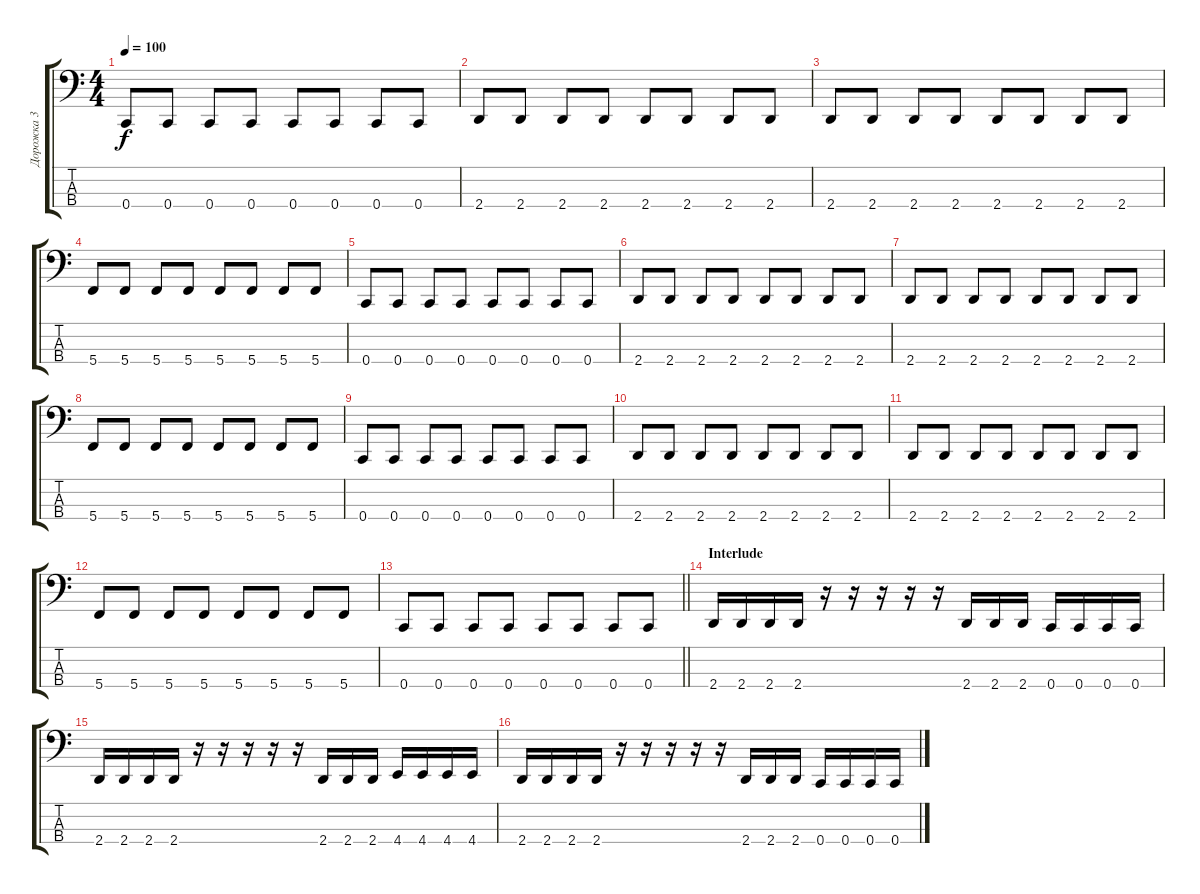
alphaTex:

\track ("Дорожка 3" "Дорожка 3") {instrument electricbasspick}
\staff {score tabs}
\tuning (Eb2 Bb1 F1 C1) {hide}
\ts (4 4)
\tempo 100
\clef f4
\ks c
0.4.8{dy f} 0.4.8 0.4.8 0.4.8 0.4.8 0.4.8 0.4.8 0.4.8 |
2.4.8 2.4.8 2.4.8 2.4.8 2.4.8 2.4.8 2.4.8 2.4.8 |
2.4.8 2.4.8 2.4.8 2.4.8 2.4.8 2.4.8 2.4.8 2.4.8 |
5.4.8 5.4.8 5.4.8 5.4.8 5.4.8 5.4.8 5.4.8 5.4.8 |
0.4.8 0.4.8 0.4.8 0.4.8 0.4.8 0.4.8 0.4.8 0.4.8 |
2.4.8 2.4.8 2.4.8 2.4.8 2.4.8 2.4.8 2.4.8 2.4.8 |
2.4.8 2.4.8 2.4.8 2.4.8 2.4.8 2.4.8 2.4.8 2.4.8 |
5.4.8 5.4.8 5.4.8 5.4.8 5.4.8 5.4.8 5.4.8 5.4.8 |
0.4.8 0.4.8 0.4.8 0.4.8 0.4.8 0.4.8 0.4.8 0.4.8 |
2.4.8 2.4.8 2.4.8 2.4.8 2.4.8 2.4.8 2.4.8 2.4.8 |
2.4.8 2.4.8 2.4.8 2.4.8 2.4.8 2.4.8 2.4.8 2.4.8 |
5.4.8 5.4.8 5.4.8 5.4.8 5.4.8 5.4.8 5.4.8 5.4.8 |
\barLineRight lightlight
0.4.8 0.4.8 0.4.8 0.4.8 0.4.8 0.4.8 0.4.8 0.4.8 |
\section ("" "Interlude")
2.4.16 2.4.16 2.4.16 2.4.16 r.16 r.16 r.16 r.16 r.16 2.4.16 2.4.16 2.4.16 0.4.16 0.4.16 0.4.16 0.4.16 |
2.4.16 2.4.16 2.4.16 2.4.16 r.16 r.16 r.16 r.16 r.16 2.4.16 2.4.16 2.4.16 4.4.16 4.4.16 4.4.16 4.4.16 |
2.4.16 2.4.16 2.4.16 2.4.16 r.16 r.16 r.16 r.16 r.16 2.4.16 2.4.16 2.4.16 0.4.16 0.4.16 0.4.16 0.4.16
